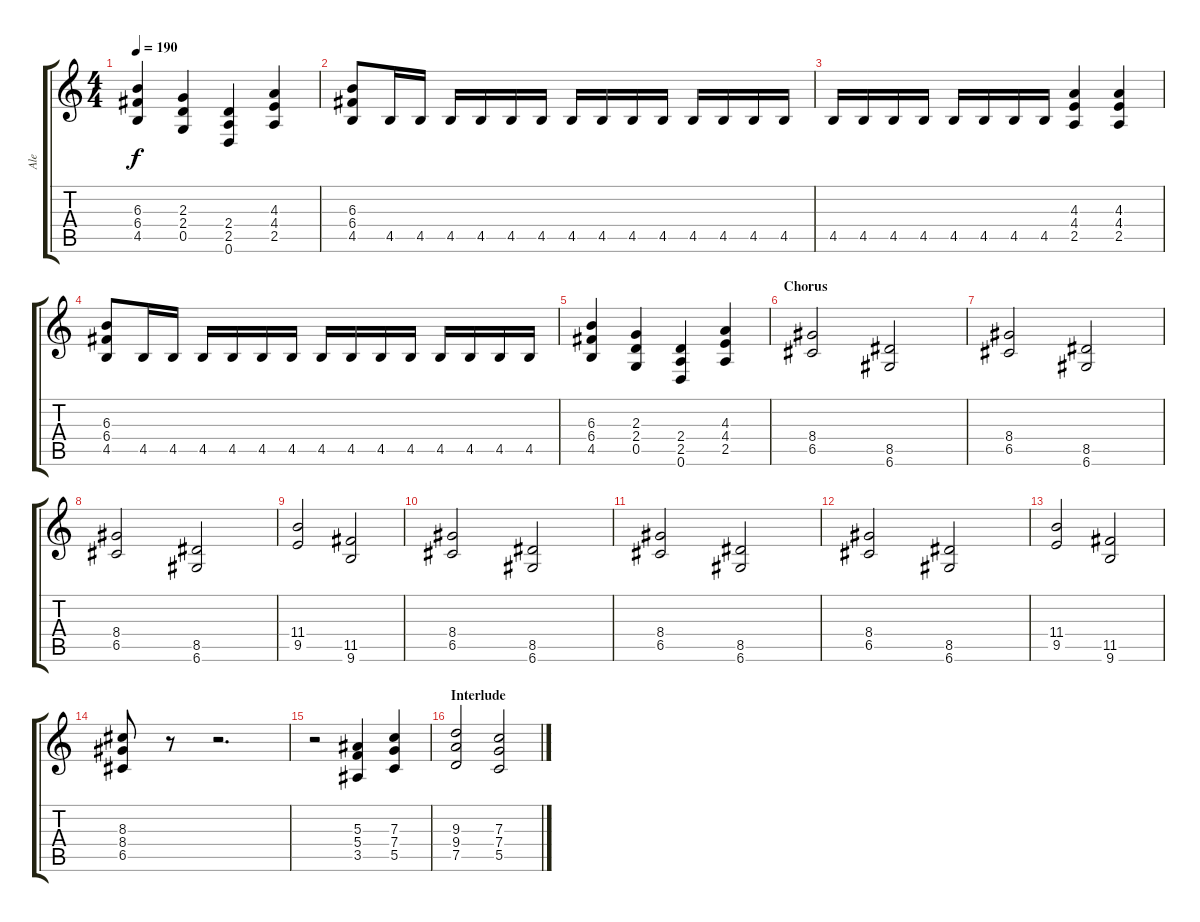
\track ("Ale" "Ale") {instrument overdrivenguitar}
\staff {score tabs}
\tuning (D4 A3 F3 C3 G2 D2) {hide}
\ts (4 4)
\tempo 190
\clef g2
\ks c
(6.3 6.4 4.5).4{dy f} (2.3 2.4 0.5).4 (2.4 2.5 0.6).4 (4.3 4.4 2.5).4 |
(6.3 6.4 4.5).8 4.5.16 4.5.16 4.5.16 4.5.16 4.5.16 4.5.16 4.5.16 4.5.16 4.5.16 4.5.16 4.5.16 4.5.16 4.5.16 4.5.16 |
4.5.16 4.5.16 4.5.16 4.5.16 4.5.16 4.5.16 4.5.16 4.5.16 (4.3 4.4 2.5).4 (4.3 4.4 2.5).4 |
(6.3 6.4 4.5).8 4.5.16 4.5.16 4.5.16 4.5.16 4.5.16 4.5.16 4.5.16 4.5.16 4.5.16 4.5.16 4.5.16 4.5.16 4.5.16 4.5.16 |
(6.3 6.4 4.5).4 (2.3 2.4 0.5).4 (2.4 2.5 0.6).4 (4.3 4.4 2.5).4 |
\section ("" "Chorus")
(8.4 6.5).2 (8.5 6.6).2 |
(8.4 6.5).2 (8.5 6.6).2 |
(8.4 6.5).2 (8.5 6.6).2 |
(11.4 9.5).2 (11.5 9.6).2 |
(8.4 6.5).2 (8.5 6.6).2 |
(8.4 6.5).2 (8.5 6.6).2 |
(8.4 6.5).2 (8.5 6.6).2 |
(11.4 9.5).2 (11.5 9.6).2 |
(8.3 8.4 6.5).8 r.8 r.2{d} |
r.2 (5.3 5.4 3.5).4 (7.3 7.4 5.5).4 |
\section ("" "Interlude")
(9.3 9.4 7.5).2 (7.3 7.4 5.5).2
